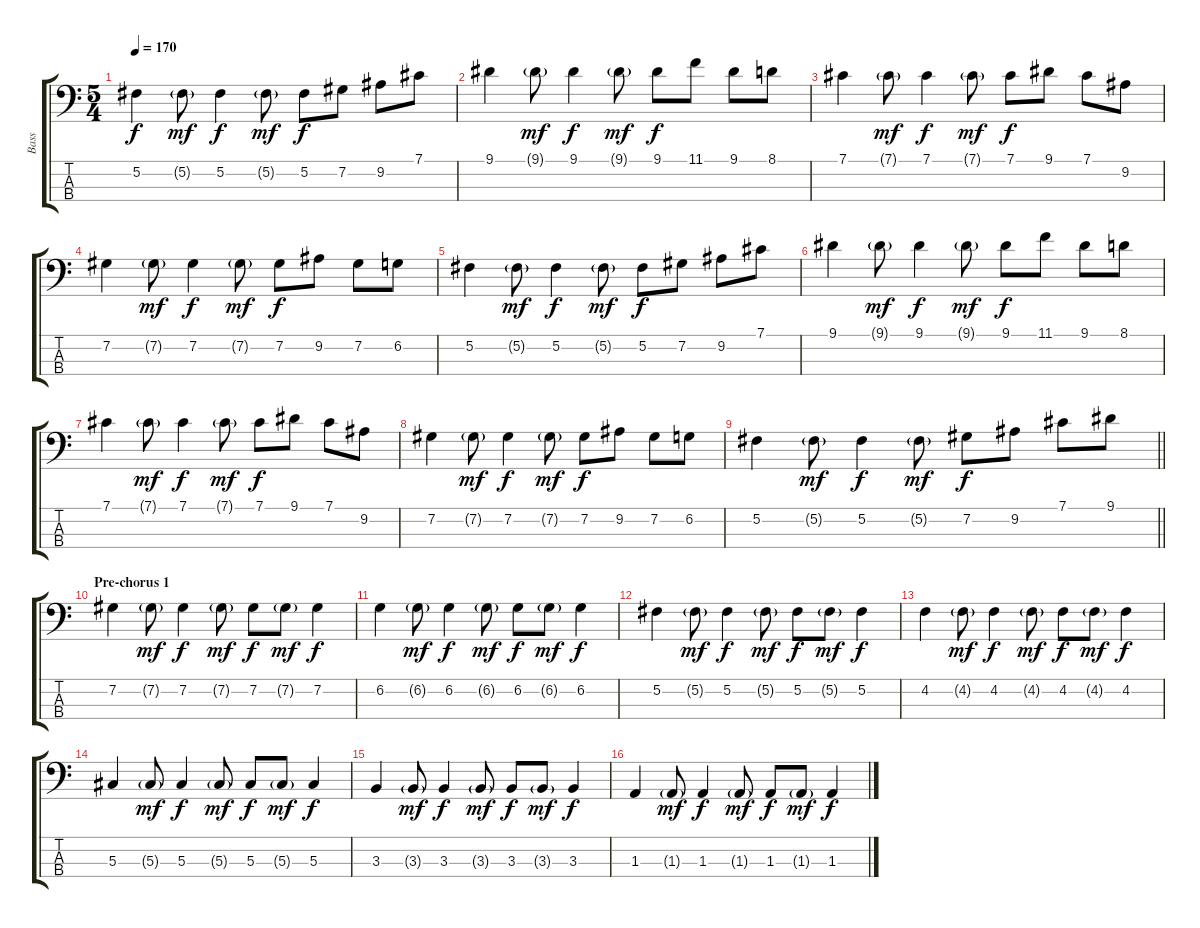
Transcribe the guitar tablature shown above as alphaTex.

\track ("Bass" "Bass") {instrument electricbassfinger}
\staff {score tabs}
\tuning (Gb2 Db2 Ab1 Eb1) {hide}
\ts (5 4)
\tempo 170
\clef f4
\ks c
5.2.4{dy f} 5.2{g}.8{dy mf} 5.2.4{dy f} 5.2{g}.8{dy mf} 5.2.8{dy f} 7.2.8 9.2.8 7.1.8 |
9.1.4 9.1{g}.8{dy mf} 9.1.4{dy f} 9.1{g}.8{dy mf} 9.1.8{dy f} 11.1.8 9.1.8 8.1.8 |
7.1.4 7.1{g}.8{dy mf} 7.1.4{dy f} 7.1{g}.8{dy mf} 7.1.8{dy f} 9.1.8 7.1.8 9.2.8 |
7.2.4 7.2{g}.8{dy mf} 7.2.4{dy f} 7.2{g}.8{dy mf} 7.2.8{dy f} 9.2.8 7.2.8 6.2.8 |
5.2.4 5.2{g}.8{dy mf} 5.2.4{dy f} 5.2{g}.8{dy mf} 5.2.8{dy f} 7.2.8 9.2.8 7.1.8 |
9.1.4 9.1{g}.8{dy mf} 9.1.4{dy f} 9.1{g}.8{dy mf} 9.1.8{dy f} 11.1.8 9.1.8 8.1.8 |
7.1.4 7.1{g}.8{dy mf} 7.1.4{dy f} 7.1{g}.8{dy mf} 7.1.8{dy f} 9.1.8 7.1.8 9.2.8 |
7.2.4 7.2{g}.8{dy mf} 7.2.4{dy f} 7.2{g}.8{dy mf} 7.2.8{dy f} 9.2.8 7.2.8 6.2.8 |
\barLineRight lightlight
5.2.4 5.2{g}.8{dy mf} 5.2.4{dy f} 5.2{g}.8{dy mf} 7.2.8{dy f} 9.2.8 7.1.8 9.1.8 |
\section ("" "Pre-chorus 1")
7.2.4 7.2{g}.8{dy mf} 7.2.4{dy f} 7.2{g}.8{dy mf} 7.2.8{dy f} 7.2{g}.8{dy mf} 7.2.4{dy f} |
6.2.4 6.2{g}.8{dy mf} 6.2.4{dy f} 6.2{g}.8{dy mf} 6.2.8{dy f} 6.2{g}.8{dy mf} 6.2.4{dy f} |
5.2.4 5.2{g}.8{dy mf} 5.2.4{dy f} 5.2{g}.8{dy mf} 5.2.8{dy f} 5.2{g}.8{dy mf} 5.2.4{dy f} |
4.2.4 4.2{g}.8{dy mf} 4.2.4{dy f} 4.2{g}.8{dy mf} 4.2.8{dy f} 4.2{g}.8{dy mf} 4.2.4{dy f} |
5.3.4 5.3{g}.8{dy mf} 5.3.4{dy f} 5.3{g}.8{dy mf} 5.3.8{dy f} 5.3{g}.8{dy mf} 5.3.4{dy f} |
3.3.4 3.3{g}.8{dy mf} 3.3.4{dy f} 3.3{g}.8{dy mf} 3.3.8{dy f} 3.3{g}.8{dy mf} 3.3.4{dy f} |
1.3.4 1.3{g}.8{dy mf} 1.3.4{dy f} 1.3{g}.8{dy mf} 1.3.8{dy f} 1.3{g}.8{dy mf} 1.3.4{dy f}
